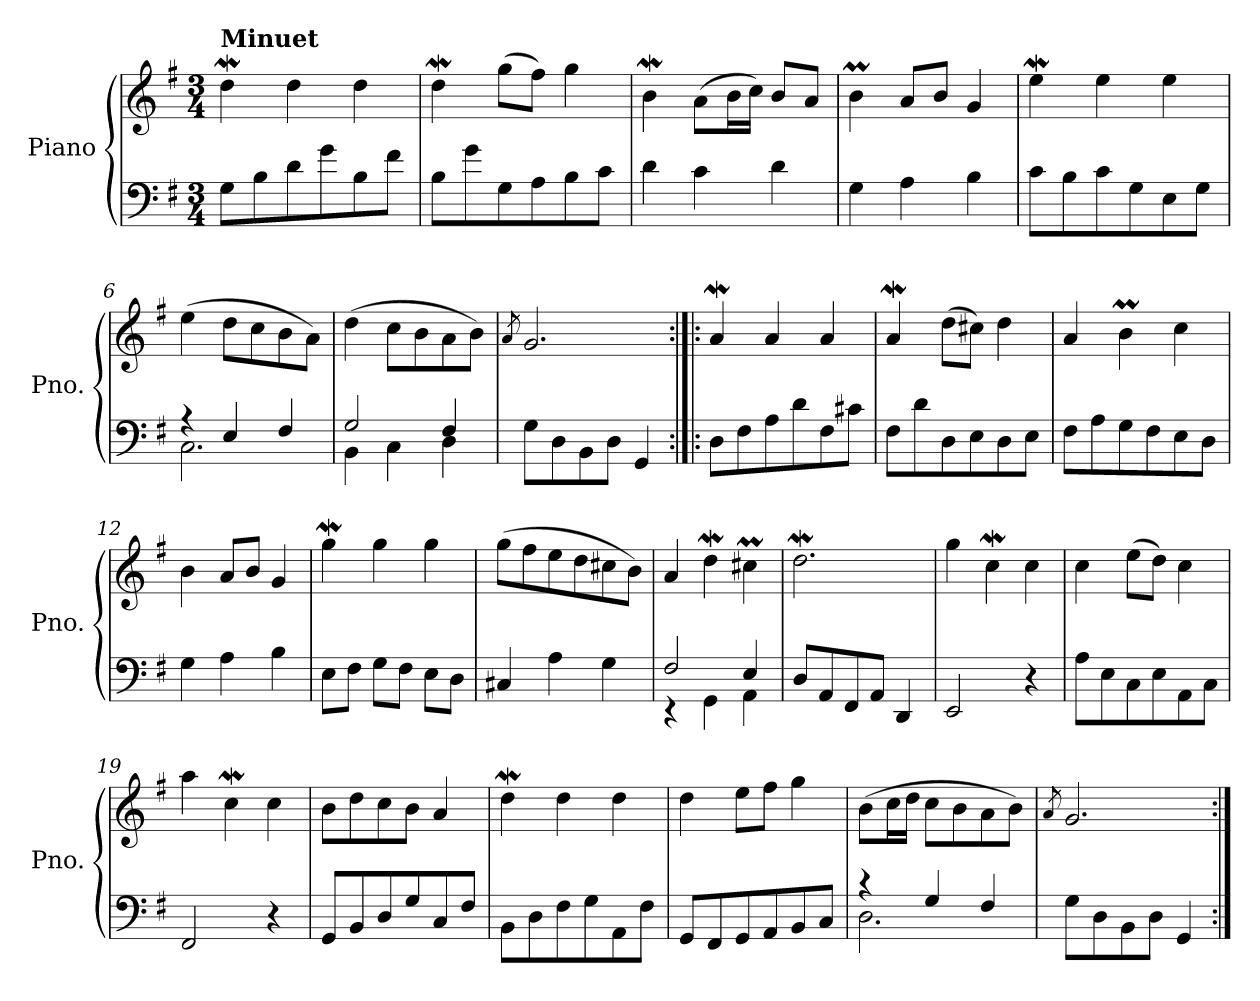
**kern	**kern
*part1	*part1
*staff2	*staff1
*I"Piano	*
*I'Pno.	*
*clefF4	*clefG2
*k[f#]	*k[f#]
*M3/4	*M3/4
=1	=1
!	!LO:TX:a:B:t=Minuet
8G\L	4ddW\
8B\	.
8d\	4dd\
8g\	.
8B\	4dd\
8f#\J	.
=2	=2
8B\L	4ddW\
8g\	.
8G\	(>8gg\L
8A\	8ff#\J)
8B\	4gg\
8c\J	.
=3	=3
4d\	4bW\
4c\	(>8a\L
.	16b\L
.	16cc\JJ)
4d\	8b/L
.	8a/J
=4	=4
4G\	4bm\
4A\	8a/L
.	8b/J
4B\	4g/
!!LO:LB:g=z
=5	=5
8c\L	4eeW\
8B\	.
8c\	4ee\
8G\	.
8E\	4ee\
8G\J	.
=6	=6
*^	*
4r	2.C\	(>4ee\
4E/	.	8dd\L
.	.	8cc\
4F#/	.	8b\
.	.	8a\J)
=7	=7	=7
2G/	4BB\	(>4dd\
.	4C\	8cc\L
.	.	8b\
4F#/	4D\	8a\
.	.	8b\J)
*v	*v	*
=8	=8
.	8qa/
8G\L	2.g/
8D\	.
8BB\	.
8D\J	.
4GG/	.
!!LO:LB:g=z
=9:|!|:	=9:|!|:
8D\L	4aW/
8F#\	.
8A\	4a/
8d\	.
8F#\	4a/
8c#X\J	.
=10	=10
8F#\L	4aW/
8d\	.
8D\	(>8dd\L
8E\	8cc#X\J)
8D\	4dd\
8E\J	.
=11	=11
8F#\L	4a/
8A\	.
8G\	4bm\
8F#\	.
8E\	4cc\
8D\J	.
=12	=12
4G\	4b\
4A\	8a/L
.	8b/J
4B\	4g/
!!LO:LB:g=z
=13	=13
8E\L	4ggw\
8F#\J	.
8G\L	4gg\
8F#\J	.
8E\L	4gg\
8D\J	.
=14	=14
4C#X/	(>8gg\L
.	8ff#\
4A\	8ee\
.	8dd\
4G\	8cc#X\
.	8b\J)
=15	=15
*^	*
2F#/	4r	4a/
.	4GG\	4ddW\
4E/	4AA\	4cc#Xm\
*v	*v	*
=16	=16
8D/L	2.ddW\
8AA/	.
8FF#/	.
8AA/J	.
4DD/	.
!!LO:PB:g=z
=17	=17
2EE/	4gg\
.	4ccw\
4r	4cc\
=18	=18
8A\L	4cc\
8E\	.
8C\	(>8ee\L
8E\	8dd\J)
8AA\	4cc\
8C\J	.
=19	=19
2FF#/	4aa\
.	4ccw\
4r	4cc\
=20	=20
8GG/L	8b\L
8BB/	8dd\
8D/	8cc\
8G/	8b\J
8C/	4a/
8F#/J	.
!!LO:LB:g=z
=21	=21
8BB\L	4ddW\
8D\	.
8F#\	4dd\
8G\	.
8AA\	4dd\
8F#\J	.
=22	=22
8GG/L	4dd\
8FF#/	.
8GG/	8ee\L
8AA/	8ff#\J
8BB/	4gg\
8C/J	.
=23	=23
*^	*
4r	2.D\	(>8b\L
.	.	16cc\L
.	.	16dd\JJ
4G/	.	8cc\L
.	.	8b\
4F#/	.	8a\
.	.	8b\J)
*v	*v	*
=24	=24
.	8qa/
8G\L	2.g/
8D\	.
8BB\	.
8D\J	.
4GG/	.
=:|!	=:|!
*-	*-
